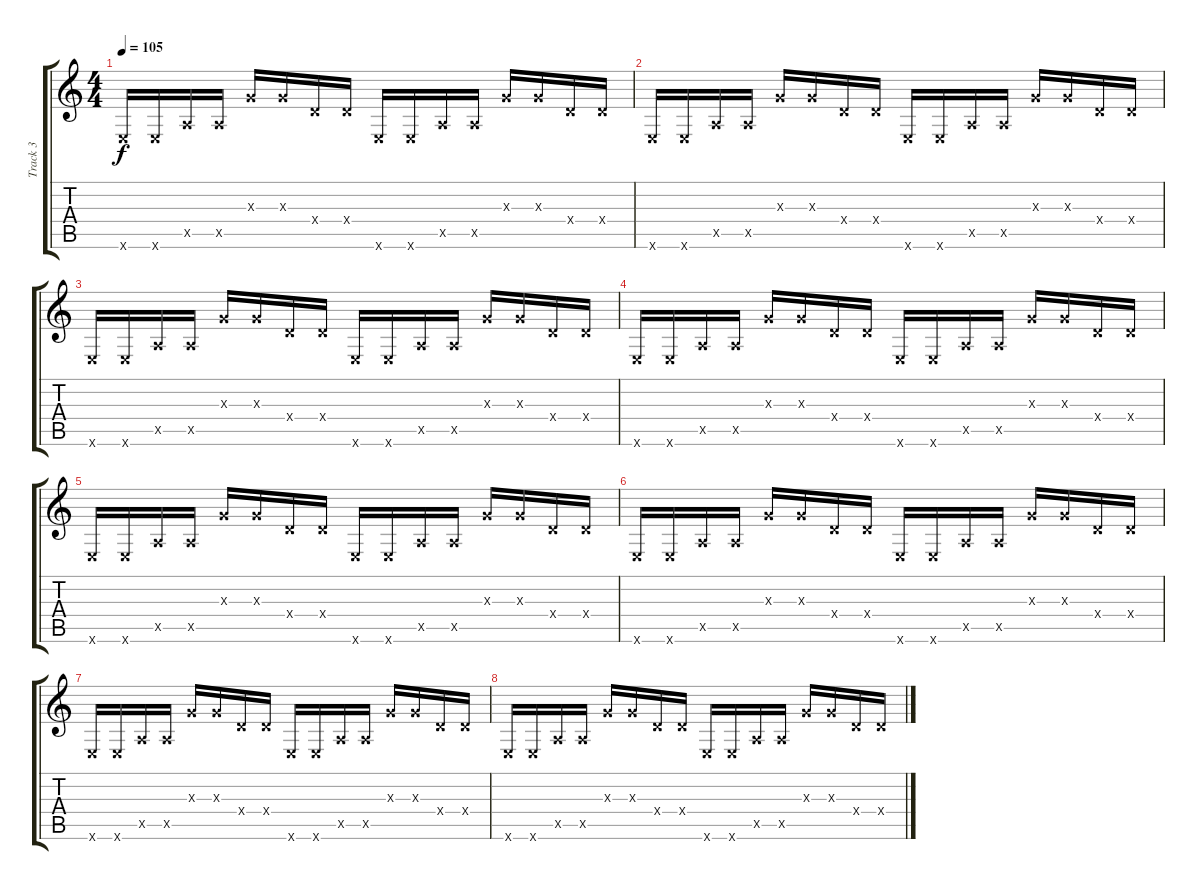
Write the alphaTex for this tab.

\track ("Track 3" "Track 3") {instrument electricguitarclean}
\staff {score tabs}
\tuning (E4 B3 G3 D3 A2 E2) {hide}
\ts (4 4)
\tempo 105
\clef g2
\ks c
0.6{x}.16{dy f} 0.6{x}.16 0.5{x}.16 0.5{x}.16 0.3{x}.16 0.3{x}.16 0.4{x}.16 0.4{x}.16 0.6{x}.16 0.6{x}.16 0.5{x}.16 0.5{x}.16 0.3{x}.16 0.3{x}.16 0.4{x}.16 0.4{x}.16 |
0.6{x}.16 0.6{x}.16 0.5{x}.16 0.5{x}.16 0.3{x}.16 0.3{x}.16 0.4{x}.16 0.4{x}.16 0.6{x}.16 0.6{x}.16 0.5{x}.16 0.5{x}.16 0.3{x}.16 0.3{x}.16 0.4{x}.16 0.4{x}.16 |
0.6{x}.16 0.6{x}.16 0.5{x}.16 0.5{x}.16 0.3{x}.16 0.3{x}.16 0.4{x}.16 0.4{x}.16 0.6{x}.16 0.6{x}.16 0.5{x}.16 0.5{x}.16 0.3{x}.16 0.3{x}.16 0.4{x}.16 0.4{x}.16 |
0.6{x}.16 0.6{x}.16 0.5{x}.16 0.5{x}.16 0.3{x}.16 0.3{x}.16 0.4{x}.16 0.4{x}.16 0.6{x}.16 0.6{x}.16 0.5{x}.16 0.5{x}.16 0.3{x}.16 0.3{x}.16 0.4{x}.16 0.4{x}.16 |
0.6{x}.16 0.6{x}.16 0.5{x}.16 0.5{x}.16 0.3{x}.16 0.3{x}.16 0.4{x}.16 0.4{x}.16 0.6{x}.16 0.6{x}.16 0.5{x}.16 0.5{x}.16 0.3{x}.16 0.3{x}.16 0.4{x}.16 0.4{x}.16 |
0.6{x}.16 0.6{x}.16 0.5{x}.16 0.5{x}.16 0.3{x}.16 0.3{x}.16 0.4{x}.16 0.4{x}.16 0.6{x}.16 0.6{x}.16 0.5{x}.16 0.5{x}.16 0.3{x}.16 0.3{x}.16 0.4{x}.16 0.4{x}.16 |
0.6{x}.16 0.6{x}.16 0.5{x}.16 0.5{x}.16 0.3{x}.16 0.3{x}.16 0.4{x}.16 0.4{x}.16 0.6{x}.16 0.6{x}.16 0.5{x}.16 0.5{x}.16 0.3{x}.16 0.3{x}.16 0.4{x}.16 0.4{x}.16 |
0.6{x}.16 0.6{x}.16 0.5{x}.16 0.5{x}.16 0.3{x}.16 0.3{x}.16 0.4{x}.16 0.4{x}.16 0.6{x}.16 0.6{x}.16 0.5{x}.16 0.5{x}.16 0.3{x}.16 0.3{x}.16 0.4{x}.16 0.4{x}.16
